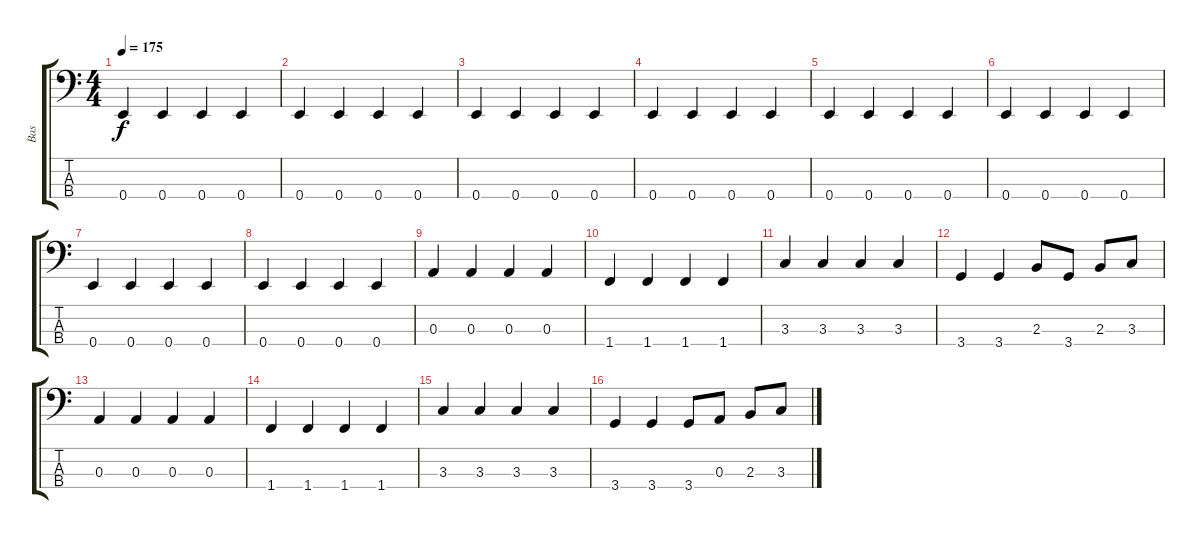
\track ("Bas" "Bas") {instrument electricbasspick}
\staff {score tabs}
\tuning (G2 D2 A1 E1) {hide}
\ts (4 4)
\tempo 175
\clef f4
\ks c
0.4.4{dy f} 0.4.4 0.4.4 0.4.4 |
0.4.4 0.4.4 0.4.4 0.4.4 |
0.4.4 0.4.4 0.4.4 0.4.4 |
0.4.4 0.4.4 0.4.4 0.4.4 |
0.4.4 0.4.4 0.4.4 0.4.4 |
0.4.4 0.4.4 0.4.4 0.4.4 |
0.4.4 0.4.4 0.4.4 0.4.4 |
0.4.4 0.4.4 0.4.4 0.4.4 |
0.3.4 0.3.4 0.3.4 0.3.4 |
1.4.4 1.4.4 1.4.4 1.4.4 |
3.3.4 3.3.4 3.3.4 3.3.4 |
3.4.4 3.4.4 2.3.8 3.4.8 2.3.8 3.3.8 |
0.3.4 0.3.4 0.3.4 0.3.4 |
1.4.4 1.4.4 1.4.4 1.4.4 |
3.3.4 3.3.4 3.3.4 3.3.4 |
3.4.4 3.4.4 3.4.8 0.3.8 2.3.8 3.3.8
